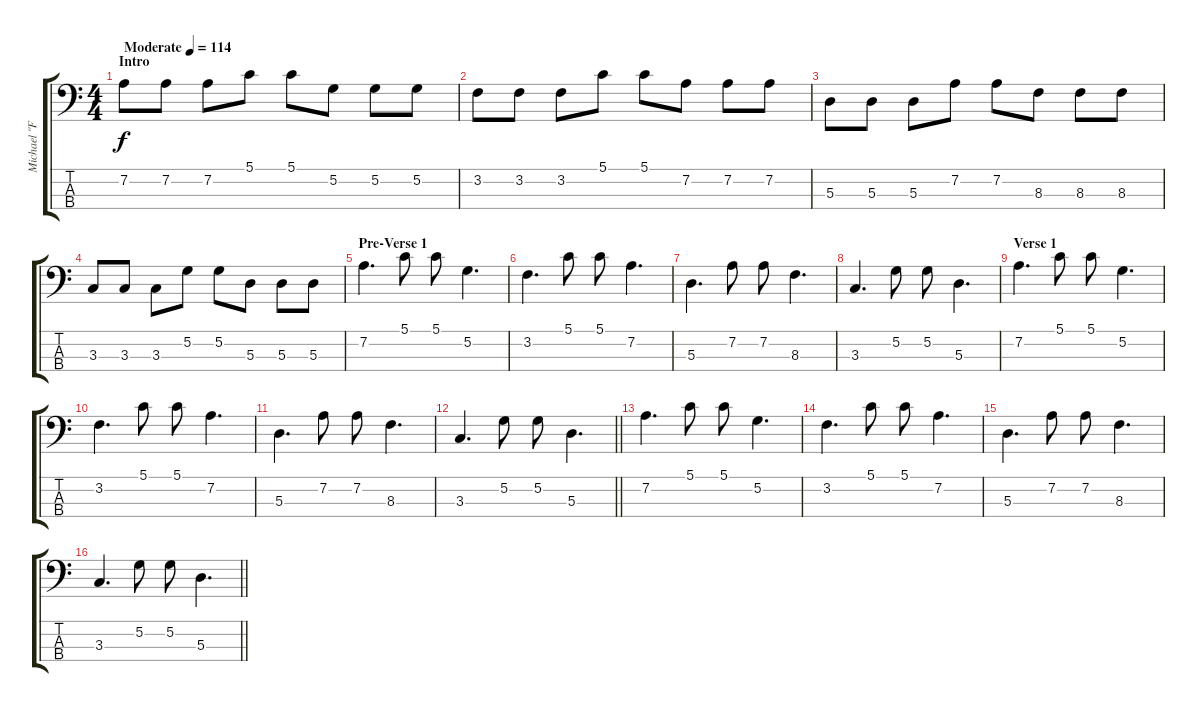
\track ("Michael \"Flea\" Balzary | Bass" "Michael \"F") {instrument electricbasspick}
\staff {score tabs}
\tuning (G2 D2 A1 E1) {hide}
\ts (4 4)
\section ("" "Intro")
\tempo (114 "Moderate")
\clef f4
\ks c
7.2.8{dy f instrument electricbasspick} 7.2.8 7.2.8 5.1.8 5.1.8 5.2.8 5.2.8 5.2.8 |
3.2.8 3.2.8 3.2.8 5.1.8 5.1.8 7.2.8 7.2.8 7.2.8 |
5.3.8 5.3.8 5.3.8 7.2.8 7.2.8 8.3.8 8.3.8 8.3.8 |
3.3.8 3.3.8 3.3.8 5.2.8 5.2.8 5.3.8 5.3.8 5.3.8 |
\section ("" "Pre-Verse 1")
7.2.4{d} 5.1.8 5.1.8 5.2.4{d} |
3.2.4{d} 5.1.8 5.1.8 7.2.4{d} |
5.3.4{d} 7.2.8 7.2.8 8.3.4{d} |
3.3.4{d} 5.2.8 5.2.8 5.3.4{d} |
\section ("" "Verse 1")
7.2.4{d} 5.1.8 5.1.8 5.2.4{d} |
3.2.4{d} 5.1.8 5.1.8 7.2.4{d} |
5.3.4{d} 7.2.8 7.2.8 8.3.4{d} |
\barLineRight lightlight
3.3.4{d} 5.2.8 5.2.8 5.3.4{d} |
7.2.4{d} 5.1.8 5.1.8 5.2.4{d} |
3.2.4{d} 5.1.8 5.1.8 7.2.4{d} |
5.3.4{d} 7.2.8 7.2.8 8.3.4{d} |
\barLineRight lightlight
3.3.4{d} 5.2.8 5.2.8 5.3.4{d}
